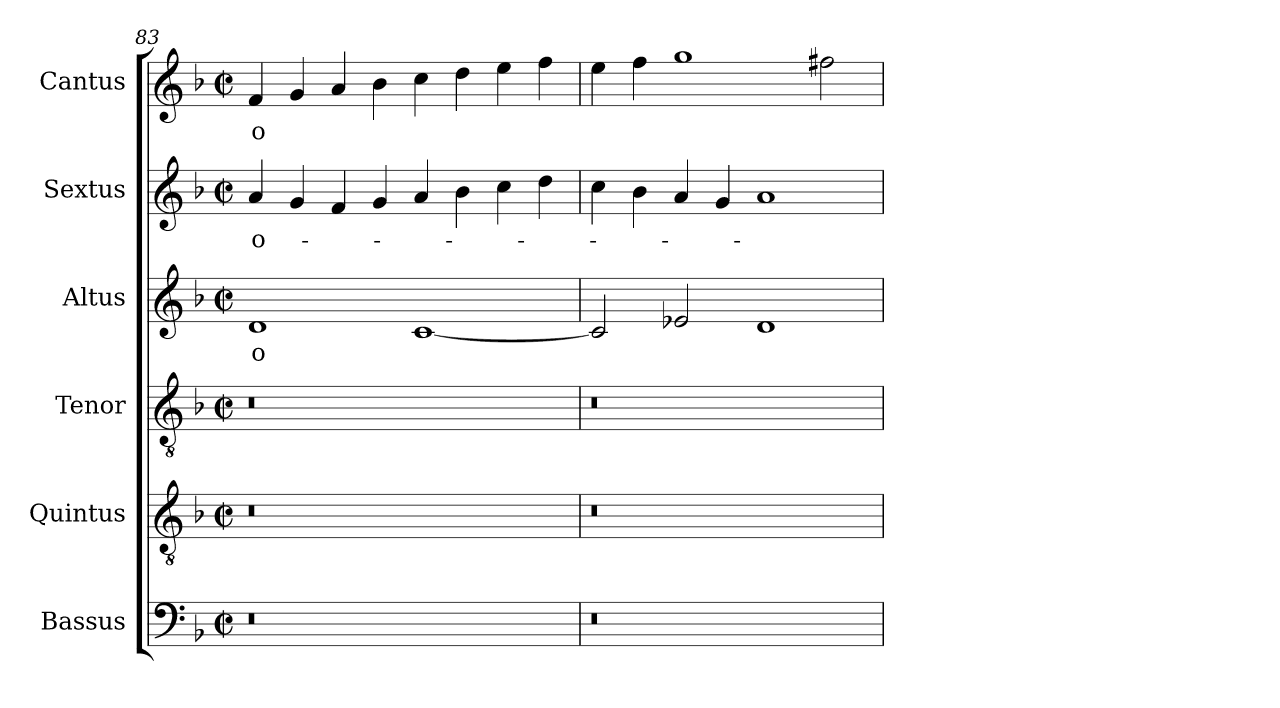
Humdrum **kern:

**kern	**kern	**kern	**kern	**text	**kern	**text	**kern	**text
*part6	*part5	*part4	*part3	*part3	*part2	*part2	*part1	*part1
*staff6	*staff5	*staff4	*staff3	*staff3	*staff2	*staff2	*staff1	*staff1
*I"Bassus	*I"Quintus	*I"Tenor	*I"Altus	*	*I"Sextus	*	*I"Cantus	*
*clefF4	*clefGv2	*clefGv2	*clefG2	*	*clefG2	*	*clefG2	*
*k[b-]	*k[b-]	*k[b-]	*k[b-]	*	*k[b-]	*	*k[b-]	*
*F:	*F:	*F:	*F:	*	*F:	*	*F:	*
*M2/2	*M2/2	*M2/2	*M2/2	*	*M2/2	*	*M2/2	*
*met(c|)	*met(c|)	*met(c|)	*met(c|)	*	*met(c|)	*	*met(c|)	*
=83	=83	=83	=83	=83	=83	=83	=83	=83
!	!	!	!	!LO:LY:b:rj	!	!LO:LY:b:cj	!	!LO:LY:b:cj
0r	0r	0r	1d	o	4a/	-o-	4f/	o
.	.	.	.	.	4g/	.	4g/	.
.	.	.	.	.	4f/	.	4a/	.
.	.	.	.	.	4g/	.	4b-\	.
.	.	.	[<1c	.	4a/	.	4cc\	.
.	.	.	.	.	4b-\	.	4dd\	.
.	.	.	.	.	4cc\	.	4ee\	.
.	.	.	.	.	4dd\	.	4ff\	.
=84	=84	=84	=84	=84	=84	=84	=84	=84
0r	0r	0r	2c/]	.	4cc\	.	4ee\	.
.	.	.	.	.	4b-\	.	4ff\	.
.	.	.	2e-/	.	4a/	.	1gg	.
.	.	.	.	.	4g/	.	.	.
.	.	.	1d	.	1a	.	.	.
.	.	.	.	.	.	.	2ff#\	.
=	=	=	=	=	=	=	=	=
*-	*-	*-	*-	*-	*-	*-	*-	*-
